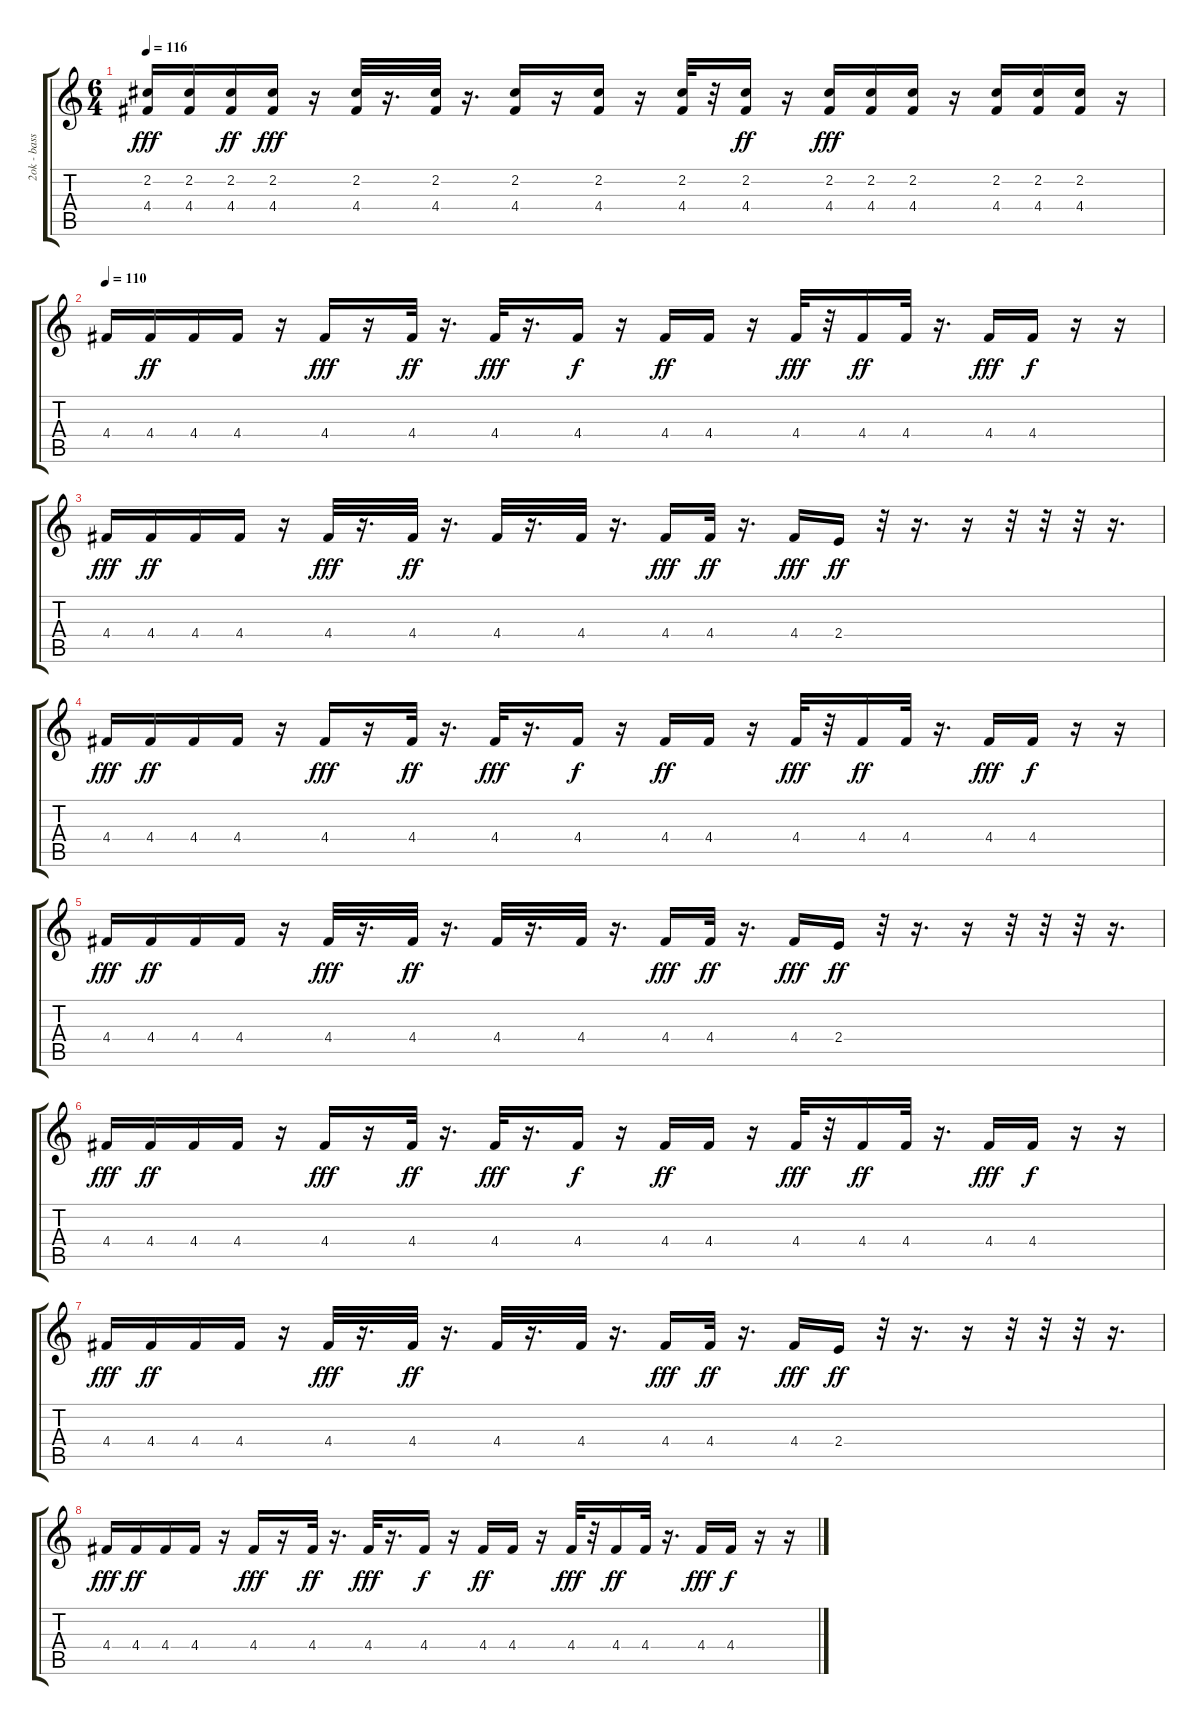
\track ("2ok - basso" "2ok - bass") {instrument electricbasspick}
\staff {score tabs}
\tuning (E4 B3 G3 D3 A2 E2) {hide}
\ts (6 4)
\tempo 116
\clef g2
\ks c
(2.2 4.4).16{dy fff} (2.2 4.4).16 (2.2 4.4).16{dy ff} (2.2 4.4).16{dy fff} r.16 (2.2 4.4).32 r.16{d} (2.2 4.4).32 r.16{d} (2.2 4.4).16 r.16 (2.2 4.4).16 r.16 (2.2 4.4).32 r.32 (2.2 4.4).16{dy ff} r.16 (2.2 4.4).16{dy fff} (2.2 4.4).16 (2.2 4.4).16 r.16 (2.2 4.4).16 (2.2 4.4).16 (2.2 4.4).16 r.16 |
\tempo 110
4.4.16 4.4.16{dy ff} 4.4.16 4.4.16 r.16 4.4.16{dy fff} r.16 4.4.32{dy ff} r.16{d} 4.4.32{dy fff} r.16{d} 4.4.16{dy f} r.16 4.4.16{dy ff} 4.4.16 r.16 4.4.32{dy fff} r.32 4.4.16{dy ff} 4.4.32 r.16{d} 4.4.16{dy fff} 4.4.16{dy f} r.16 r.16 |
4.4.16{dy fff} 4.4.16{dy ff} 4.4.16 4.4.16 r.16 4.4.32{dy fff} r.16{d} 4.4.32{dy ff} r.16{d} 4.4.32 r.16{d} 4.4.32 r.16{d} 4.4.16{dy fff} 4.4.32{dy ff} r.16{d} 4.4.16{dy fff} 2.4.16{dy ff} r.32 r.16{d} r.16 r.32 r.32 r.32 r.16{d} |
4.4.16{dy fff} 4.4.16{dy ff} 4.4.16 4.4.16 r.16 4.4.16{dy fff} r.16 4.4.32{dy ff} r.16{d} 4.4.32{dy fff} r.16{d} 4.4.16{dy f} r.16 4.4.16{dy ff} 4.4.16 r.16 4.4.32{dy fff} r.32 4.4.16{dy ff} 4.4.32 r.16{d} 4.4.16{dy fff} 4.4.16{dy f} r.16 r.16 |
4.4.16{dy fff} 4.4.16{dy ff} 4.4.16 4.4.16 r.16 4.4.32{dy fff} r.16{d} 4.4.32{dy ff} r.16{d} 4.4.32 r.16{d} 4.4.32 r.16{d} 4.4.16{dy fff} 4.4.32{dy ff} r.16{d} 4.4.16{dy fff} 2.4.16{dy ff} r.32 r.16{d} r.16 r.32 r.32 r.32 r.16{d} |
4.4.16{dy fff} 4.4.16{dy ff} 4.4.16 4.4.16 r.16 4.4.16{dy fff} r.16 4.4.32{dy ff} r.16{d} 4.4.32{dy fff} r.16{d} 4.4.16{dy f} r.16 4.4.16{dy ff} 4.4.16 r.16 4.4.32{dy fff} r.32 4.4.16{dy ff} 4.4.32 r.16{d} 4.4.16{dy fff} 4.4.16{dy f} r.16 r.16 |
4.4.16{dy fff} 4.4.16{dy ff} 4.4.16 4.4.16 r.16 4.4.32{dy fff} r.16{d} 4.4.32{dy ff} r.16{d} 4.4.32 r.16{d} 4.4.32 r.16{d} 4.4.16{dy fff} 4.4.32{dy ff} r.16{d} 4.4.16{dy fff} 2.4.16{dy ff} r.32 r.16{d} r.16 r.32 r.32 r.32 r.16{d} |
4.4.16{dy fff} 4.4.16{dy ff} 4.4.16 4.4.16 r.16 4.4.16{dy fff} r.16 4.4.32{dy ff} r.16{d} 4.4.32{dy fff} r.16{d} 4.4.16{dy f} r.16 4.4.16{dy ff} 4.4.16 r.16 4.4.32{dy fff} r.32 4.4.16{dy ff} 4.4.32 r.16{d} 4.4.16{dy fff} 4.4.16{dy f} r.16 r.16
